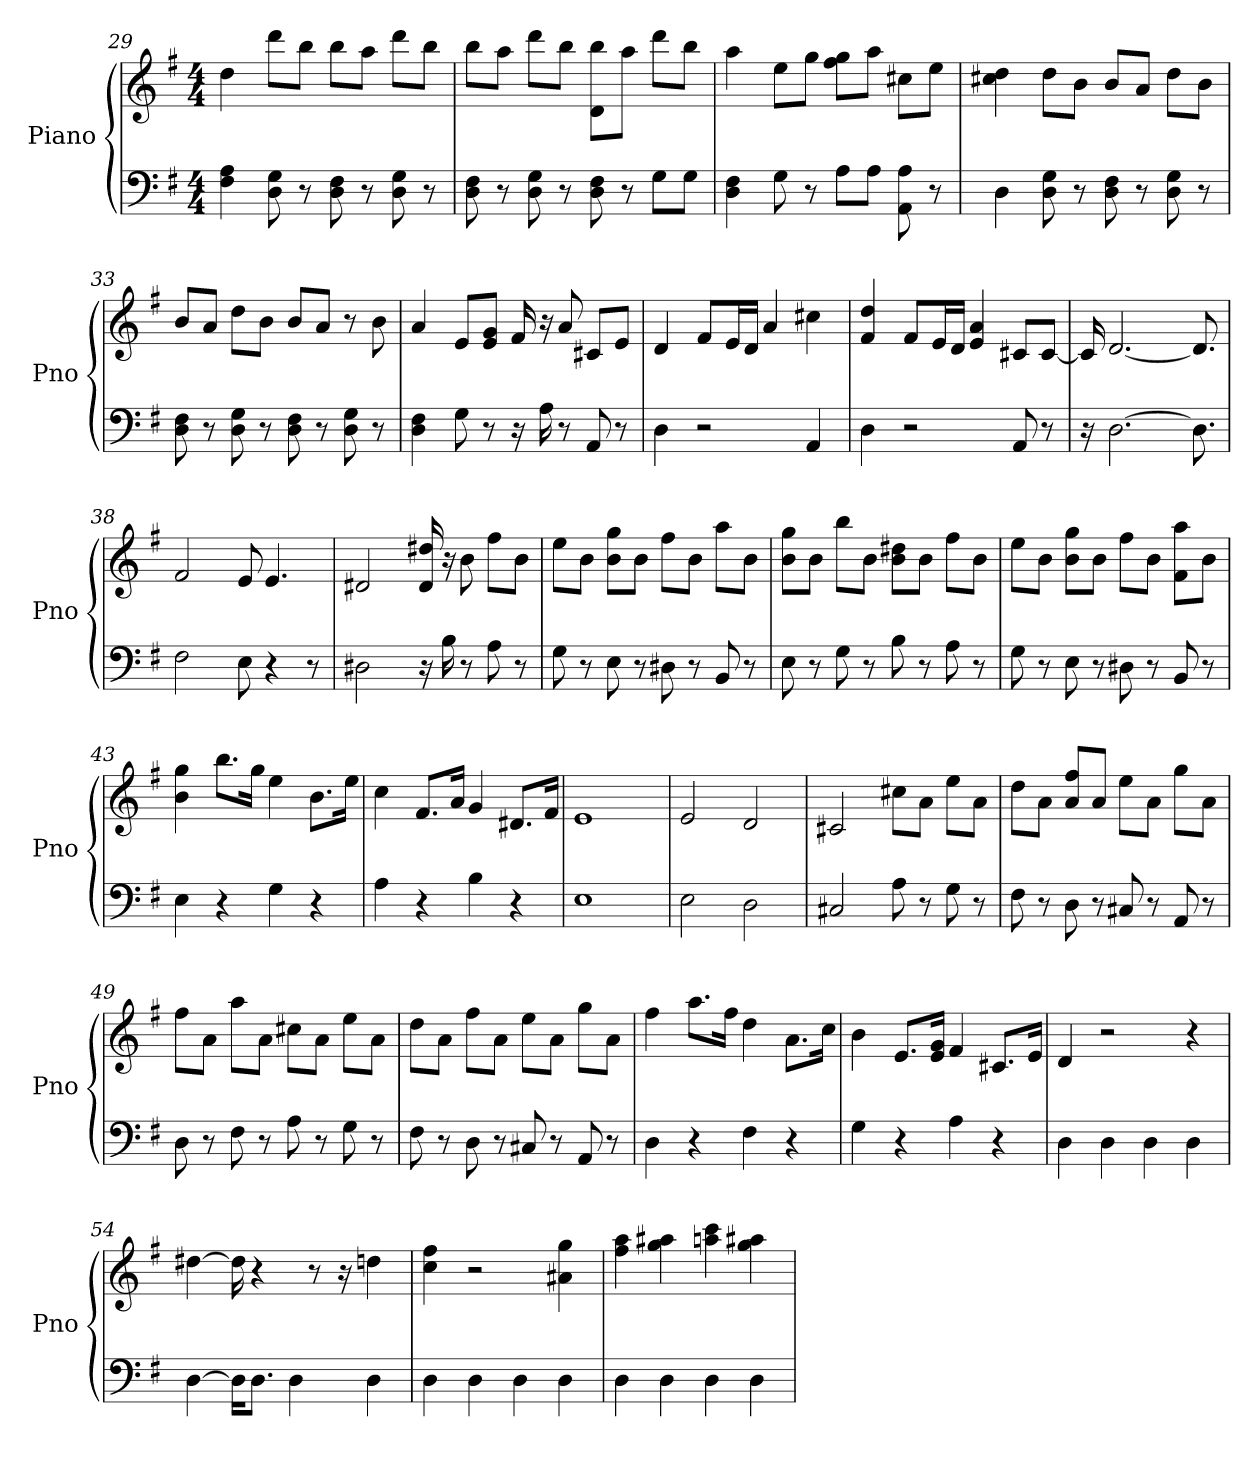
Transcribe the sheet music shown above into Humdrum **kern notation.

**kern	**kern
*part1	*part1
*staff2	*staff1
*I"Piano	*
*I'Pno	*
*clefF4	*clefG2
*k[f#]	*k[f#]
*G:	*G:
*M4/4	*M4/4
=29	=29
4A 4F#	4dd
8D 8G	8ddd\L
8r	8bb\J
8D 8F#	8bb\L
8r	8aa\J
8D 8G	8ddd\L
8r	8bb\J
=30	=30
8F# 8D	8bb\L
8r	8aa\J
8D 8G	8ddd\L
8r	8bb\J
8D 8F#	8d\ 8bb\L
8r	8aa\J
8G\L	8ddd\L
8G\J	8bb\J
=31	=31
4D 4F#	4aa
8G	8ee\L
8r	8gg\J
8A\L	8ff#\ 8gg\L
8A\J	8aa\J
8AA 8A	8cc#\L
8r	8ee\J
=32	=32
4D	4dd 4cc#
8G 8D	8dd\L
8r	8b\J
8F# 8D	8b/L
8r	8a/J
8G 8D	8dd\L
8r	8b\J
=33	=33
8F# 8D	8b/L
8r	8a/J
8G 8D	8dd\L
8r	8b\J
8F# 8D	8b/L
8r	8a/J
8D 8G	8r
8r	8b
=34	=34
4F# 4D	4a
8G	8e/L
8r	8g/ 8e/J
16r	16f#
16A	16r
8r	8a
8AA	8c#/L
8r	8e/J
=35	=35
4D	4d
2r	8f#/L
.	16e/L
.	16d/JJ
.	4a
4AA	4cc#
=36	=36
4D	4dd 4f#
2r	8f#/L
.	16e/L
.	16d/JJ
.	4e 4a
8AA	8c#/L
8r	[8c#/J
=37	=37
16r	16c#]
[2.D	[2.d
8.D]	8.d]
=38	=38
2F#	2f#
8E	8e
4r	4.e
8r	.
=39	=39
2D#	2d#
16r	16d# 16dd#
16B	16r
8r	8b
8A	8ff#\L
8r	8b\J
=40	=40
8G	8ee\L
8r	8b\J
8E	8b\ 8gg\L
8r	8b\J
8D#	8ff#\L
8r	8b\J
8BB	8aa\L
8r	8b\J
=41	=41
8E	8b\ 8gg\L
8r	8b\J
8G	8bb\L
8r	8b\J
8B	8b\ 8dd#\L
8r	8b\J
8A	8ff#\L
8r	8b\J
=42	=42
8G	8ee\L
8r	8b\J
8E	8gg\ 8b\L
8r	8b\J
8D#	8ff#\L
8r	8b\J
8BB	8aa\ 8f#\L
8r	8b\J
=43	=43
4E	4gg 4b
4r	8.bb\L
.	16gg\Jk
4G	4ee
4r	8.b\L
.	16ee\Jk
=44	=44
4A	4cc
4r	8.f#/L
.	16a/Jk
4B	4g
4r	8.d#/L
.	16f#/Jk
=45	=45
1E	1e
=46	=46
2E	2e
2D	2d
=47	=47
2C#	2c#
8A	8cc#\L
8r	8a\J
8G	8ee\L
8r	8a\J
=48	=48
8F#	8dd\L
8r	8a\J
8D	8a/ 8ff#/L
8r	8a/J
8C#	8ee\L
8r	8a\J
8AA	8gg\L
8r	8a\J
=49	=49
8D	8ff#\L
8r	8a\J
8F#	8aa\L
8r	8a\J
8A	8cc#\L
8r	8a\J
8G	8ee\L
8r	8a\J
=50	=50
8F#	8dd\L
8r	8a\J
8D	8ff#\L
8r	8a\J
8C#	8ee\L
8r	8a\J
8AA	8gg\L
8r	8a\J
=51	=51
4D	4ff#
4r	8.aa\L
.	16ff#\Jk
4F#	4dd
4r	8.a\L
.	16cc\Jk
=52	=52
4G	4b
4r	8.e/L
.	16g/ 16e/Jk
4A	4f#
4r	8.c#/L
.	16e/Jk
=53	=53
4D	4d
4D	2r
4D	.
4D	4r
=54	=54
[4D	[4dd#
16D\KL]	16dd#]
8.D\J	4r
4D	.
.	8r
.	16r
4D	4dd
=55	=55
4D	4ff# 4cc
4D	2r
4D	.
4D	4a# 4gg
=56	=56
4D	4aa 4ff#
4D	4gg 4aa#
4D	4ccc 4aa
4D	4gg 4aa#
=	=
*-	*-
